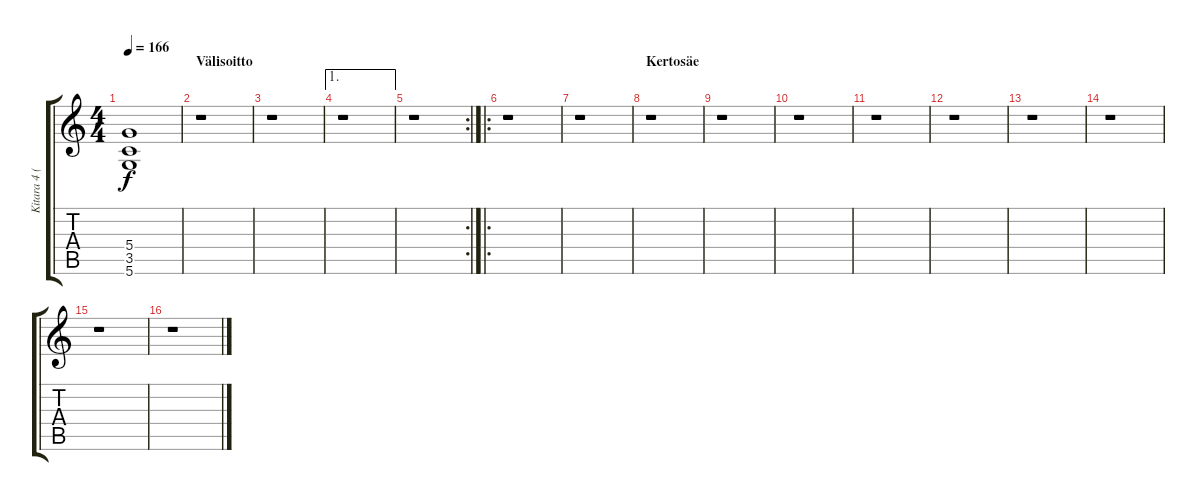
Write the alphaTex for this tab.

\track ("Kitara 4 (Kuisma 2)" "Kitara 4 (") {instrument overdrivenguitar}
\staff {score tabs}
\tuning (E4 B3 G3 D3 A2 D2) {hide}
\ts (4 4)
\tempo 166
\clef g2
\ks c
(5.4{t} 3.5{t} 5.6{t}).1{dy f} |
\section ("" "Välisoitto")
r.1 |
r.1 |
\ae 1
r.1 |
\rc 2
r.1 |
\ro
r.1 |
r.1 |
\section ("" "Kertosäe")
r.1 |
r.1 |
r.1 |
r.1 |
r.1 |
r.1 |
r.1 |
r.1 |
r.1
